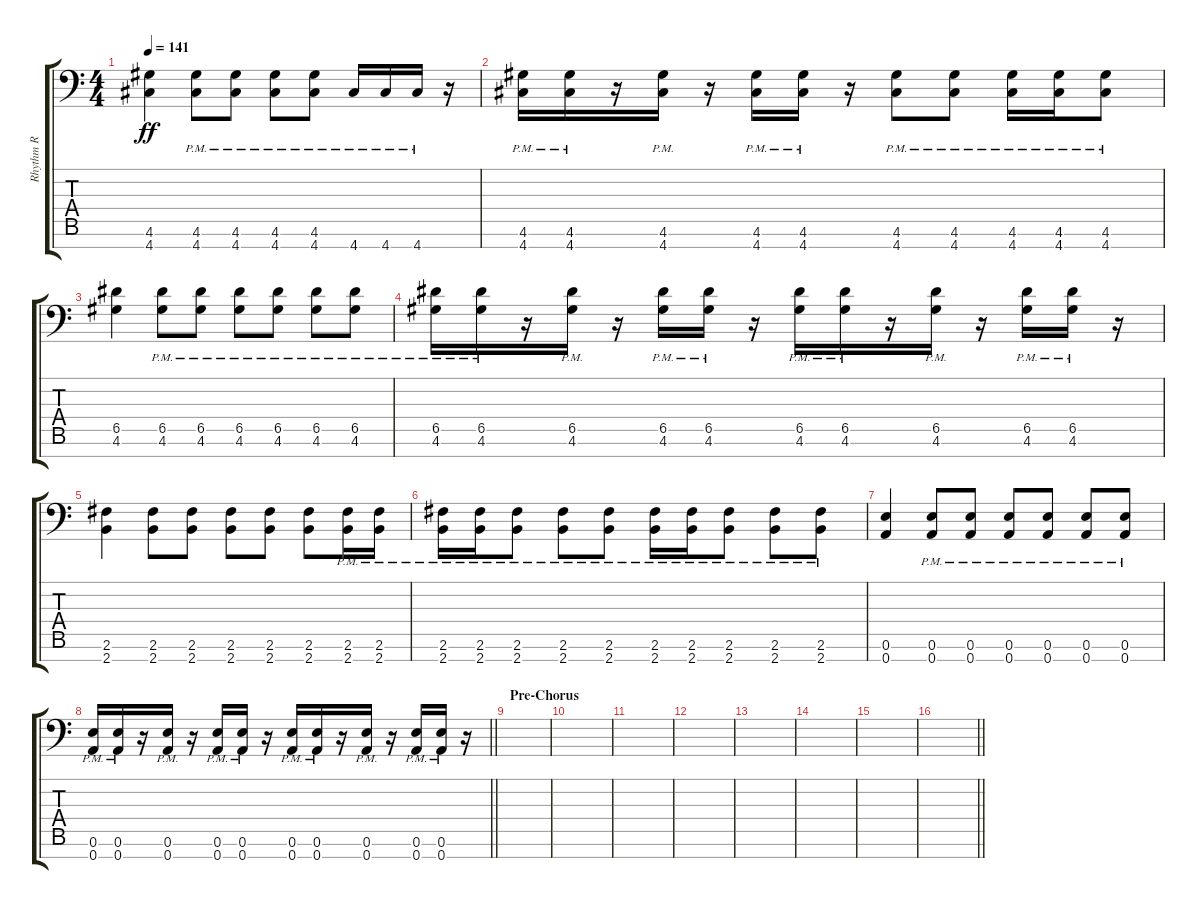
\track ("Rhythm R" "Rhythm R") {instrument overdrivenguitar}
\staff {score tabs}
\tuning (E4 B3 G3 D3 A2 E2 A1) {hide}
\ts (4 4)
\tempo 141
\clef f4
\ks c
(4.6 4.7).4{dy ff} (4.6{pm} 4.7{pm}).8 (4.6{pm} 4.7{pm}).8 (4.6{pm} 4.7{pm}).8 (4.6{pm} 4.7{pm}).8 4.7{pm}.16 4.7{pm}.16 4.7{pm}.16 r.16 |
(4.6{pm} 4.7{pm}).16 (4.6{pm} 4.7{pm}).16 r.16 (4.6{pm} 4.7{pm}).16 r.16 (4.6{pm} 4.7{pm}).16 (4.6{pm} 4.7{pm}).16 r.16 (4.6{pm} 4.7{pm}).8 (4.6{pm} 4.7{pm}).8 (4.6{pm} 4.7{pm}).16 (4.6{pm} 4.7{pm}).16 (4.6{pm} 4.7{pm}).8 |
(6.5 4.6).4 (6.5{pm} 4.6{pm}).8 (6.5{pm} 4.6{pm}).8 (6.5{pm} 4.6{pm}).8 (6.5{pm} 4.6{pm}).8 (6.5{pm} 4.6{pm}).8 (6.5{pm} 4.6{pm}).8 |
(6.5{pm} 4.6{pm}).16 (6.5{pm} 4.6{pm}).16 r.16 (6.5{pm} 4.6{pm}).16 r.16 (6.5{pm} 4.6{pm}).16 (6.5{pm} 4.6{pm}).16 r.16 (6.5{pm} 4.6{pm}).16 (6.5{pm} 4.6{pm}).16 r.16 (6.5{pm} 4.6{pm}).16 r.16 (6.5{pm} 4.6{pm}).16 (6.5{pm} 4.6{pm}).16 r.16 |
(2.6 2.7).4 (2.6 2.7).8 (2.6 2.7).8 (2.6 2.7).8 (2.6 2.7).8 (2.6 2.7).8 (2.6{pm} 2.7{pm}).16 (2.6{pm} 2.7{pm}).16 |
(2.6{pm} 2.7{pm}).16 (2.6{pm} 2.7{pm}).16 (2.6{pm} 2.7{pm}).8 (2.6{pm} 2.7{pm}).8 (2.6{pm} 2.7{pm}).8 (2.6{pm} 2.7{pm}).16 (2.6{pm} 2.7{pm}).16 (2.6{pm} 2.7{pm}).8 (2.6{pm} 2.7{pm}).8 (2.6{pm} 2.7{pm}).8 |
(0.6 0.7).4 (0.6{pm} 0.7{pm}).8 (0.6{pm} 0.7{pm}).8 (0.6{pm} 0.7{pm}).8 (0.6{pm} 0.7{pm}).8 (0.6{pm} 0.7{pm}).8 (0.6{pm} 0.7{pm}).8 |
\barLineRight lightlight
(0.6{pm} 0.7).16 (0.6{pm} 0.7).16 r.16 (0.6{pm} 0.7).16 r.16 (0.6{pm} 0.7).16 (0.6{pm} 0.7).16 r.16 (0.6{pm} 0.7).16 (0.6{pm} 0.7).16 r.16 (0.6{pm} 0.7).16 r.16 (0.6{pm} 0.7).16 (0.6{pm} 0.7).16 r.16 |
\section ("" "Pre-Chorus")
|
|
|
|
|
|
|
\barLineRight lightlight
